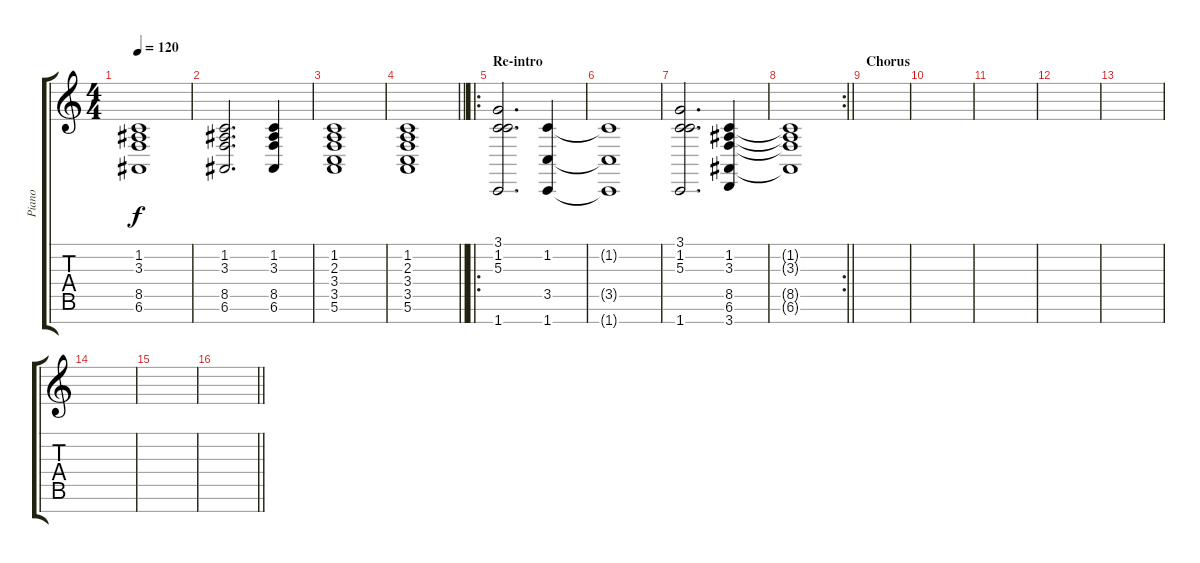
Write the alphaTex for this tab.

\track ("Piano" "Piano") {instrument acousticgrandpiano}
\staff {score tabs}
\tuning (E4 B3 G3 D3 A2 E2 B1) {hide}
\ts (4 4)
\tempo 120
\clef g2
\ks c
(1.2 3.3 8.5 6.6).1{dy f} |
(1.2 3.3 8.5 6.6).2{d} (1.2 3.3 8.5 6.6).4 |
(1.2 2.3 3.4 3.5 5.6).1 |
\barLineRight lightlight
(1.2 2.3 3.4 3.5 5.6).1 |
\ro
\section ("" "Re-intro")
(3.1 1.2 5.3 1.7).2{d} (1.2 3.5 1.7).4 |
(1.2{t} 3.5{t} 1.7{t}).1 |
(3.1 1.2 5.3 1.7).2{d} (1.2 3.3 8.5 6.6 3.7).4 |
\rc 2
\barLineRight lightlight
(1.2{t} 3.3{t} 8.5{t} 6.6{t}).1 |
\section ("" "Chorus")
|
|
|
|
|
|
|
\barLineRight lightlight
